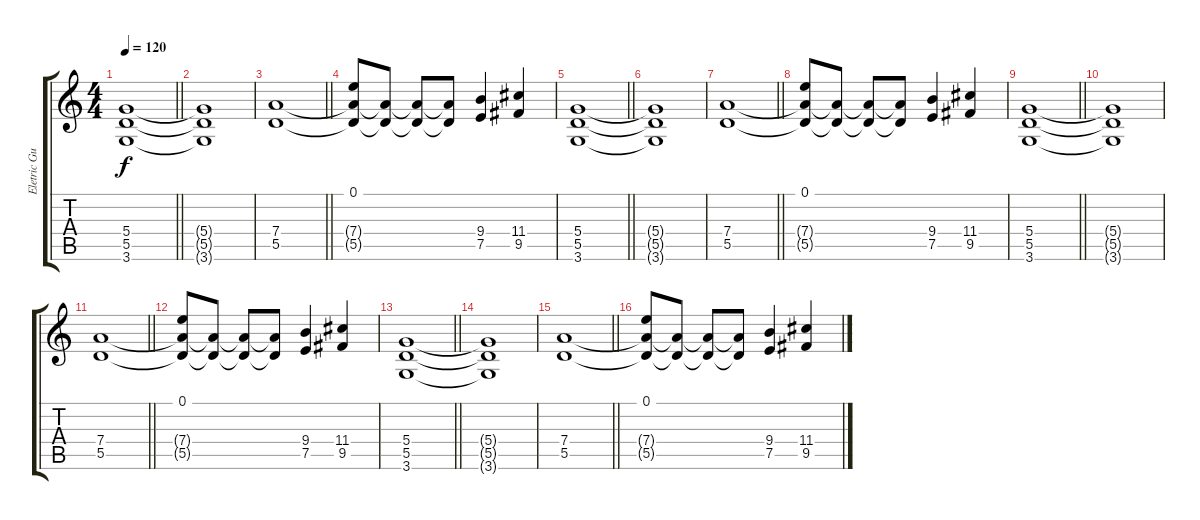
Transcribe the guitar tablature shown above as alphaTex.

\track ("Eletric Guitar Distortion" "Eletric Gu") {instrument distortionguitar}
\staff {score tabs}
\tuning (E4 B3 G3 D3 A2 E2) {hide}
\ts (4 4)
\tempo 120
\clef g2
\barLineRight lightlight
\ks c
(5.4 5.5 3.6).1{dy f} |
(5.4{t} 5.5{t} 3.6{t}).1 |
\barLineRight lightlight
(7.4 5.5).1 |
(0.1 7.4{t} 5.5{t}).8 (7.4{t} 5.5{t}).8 (7.4{t} 5.5{t}).8 (7.4{t} 5.5{t}).8 (9.4 7.5).4 (11.4 9.5).4 |
\barLineRight lightlight
(5.4 5.5 3.6).1 |
(5.4{t} 5.5{t} 3.6{t}).1 |
\barLineRight lightlight
(7.4 5.5).1 |
(0.1 7.4{t} 5.5{t}).8 (7.4{t} 5.5{t}).8 (7.4{t} 5.5{t}).8 (7.4{t} 5.5{t}).8 (9.4 7.5).4 (11.4 9.5).4 |
\barLineRight lightlight
(5.4 5.5 3.6).1 |
(5.4{t} 5.5{t} 3.6{t}).1 |
\barLineRight lightlight
(7.4 5.5).1 |
(0.1 7.4{t} 5.5{t}).8 (7.4{t} 5.5{t}).8 (7.4{t} 5.5{t}).8 (7.4{t} 5.5{t}).8 (9.4 7.5).4 (11.4 9.5).4 |
\barLineRight lightlight
(5.4 5.5 3.6).1 |
(5.4{t} 5.5{t} 3.6{t}).1 |
\barLineRight lightlight
(7.4 5.5).1 |
(0.1 7.4{t} 5.5{t}).8 (7.4{t} 5.5{t}).8 (7.4{t} 5.5{t}).8 (7.4{t} 5.5{t}).8 (9.4 7.5).4 (11.4 9.5).4
